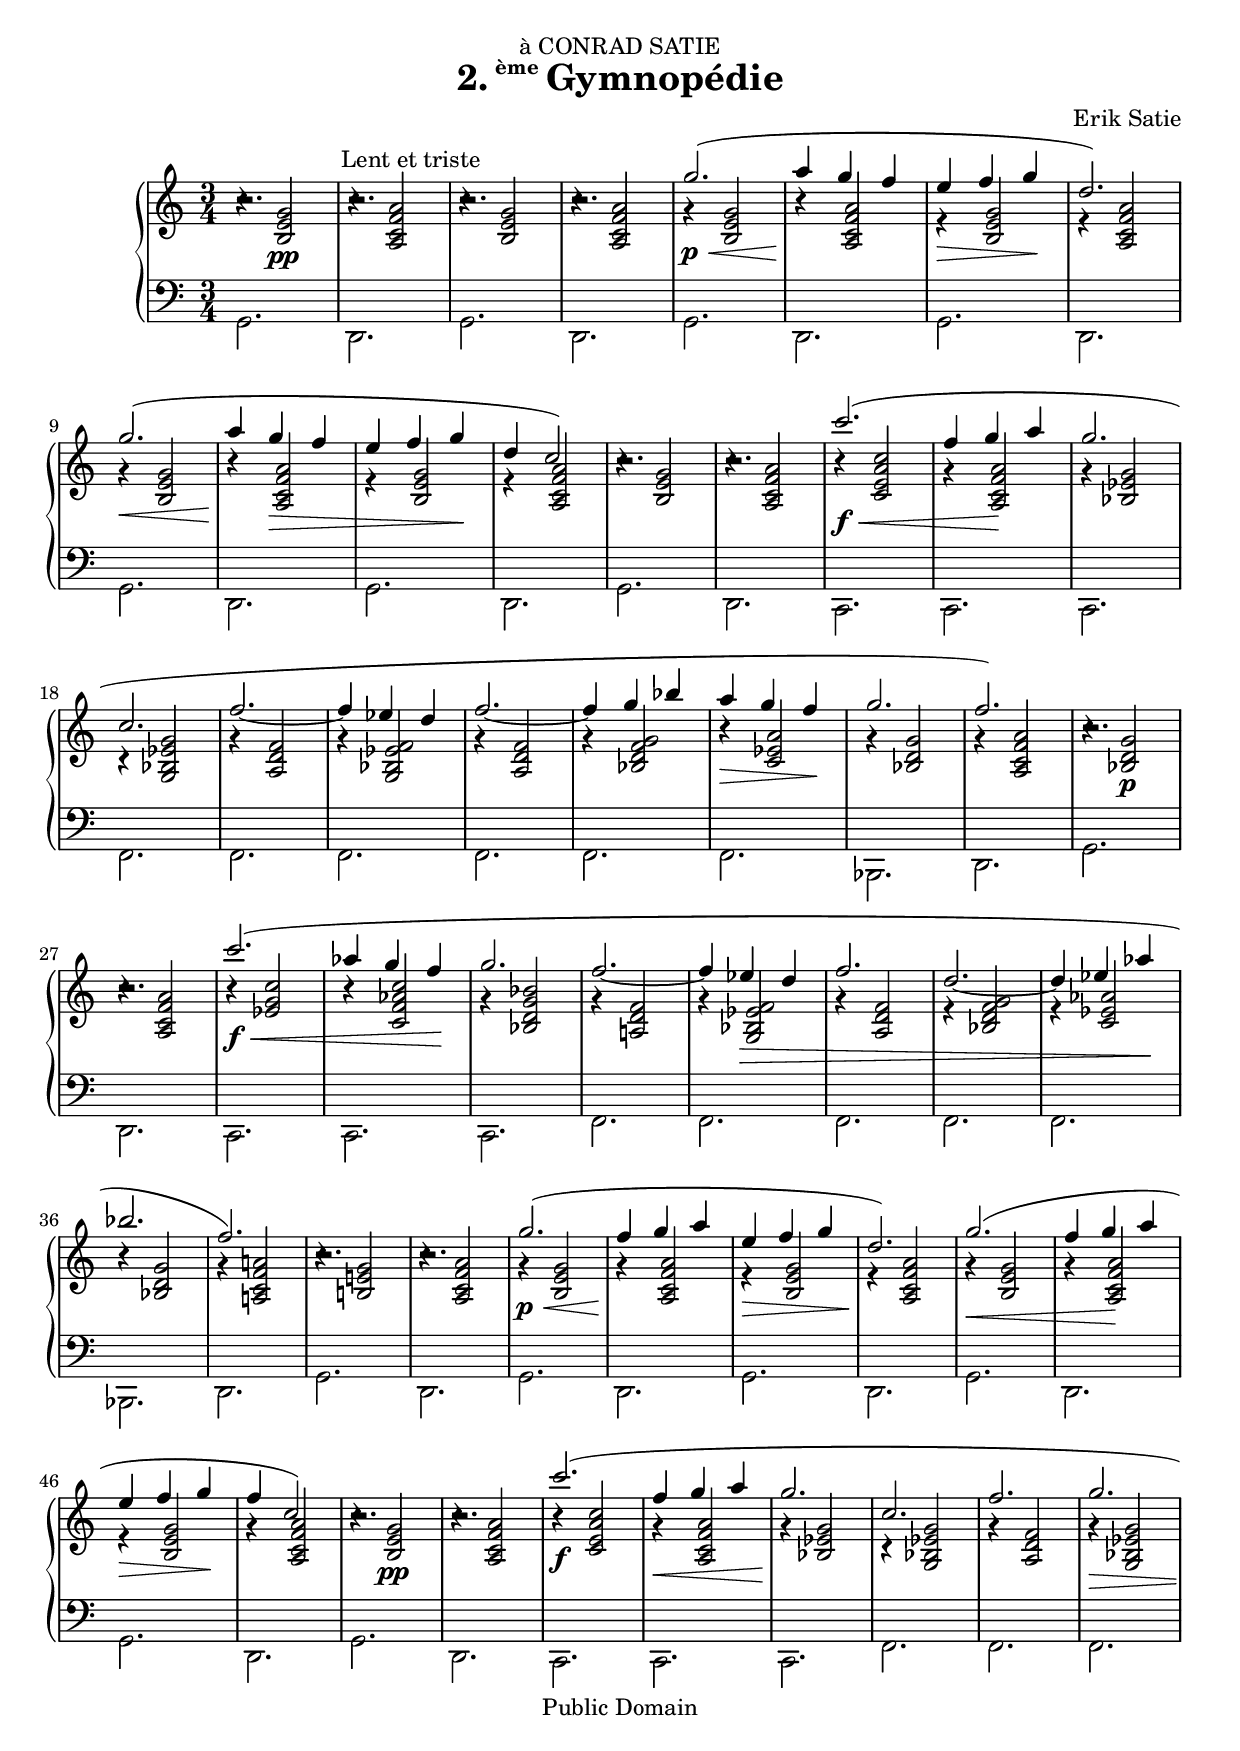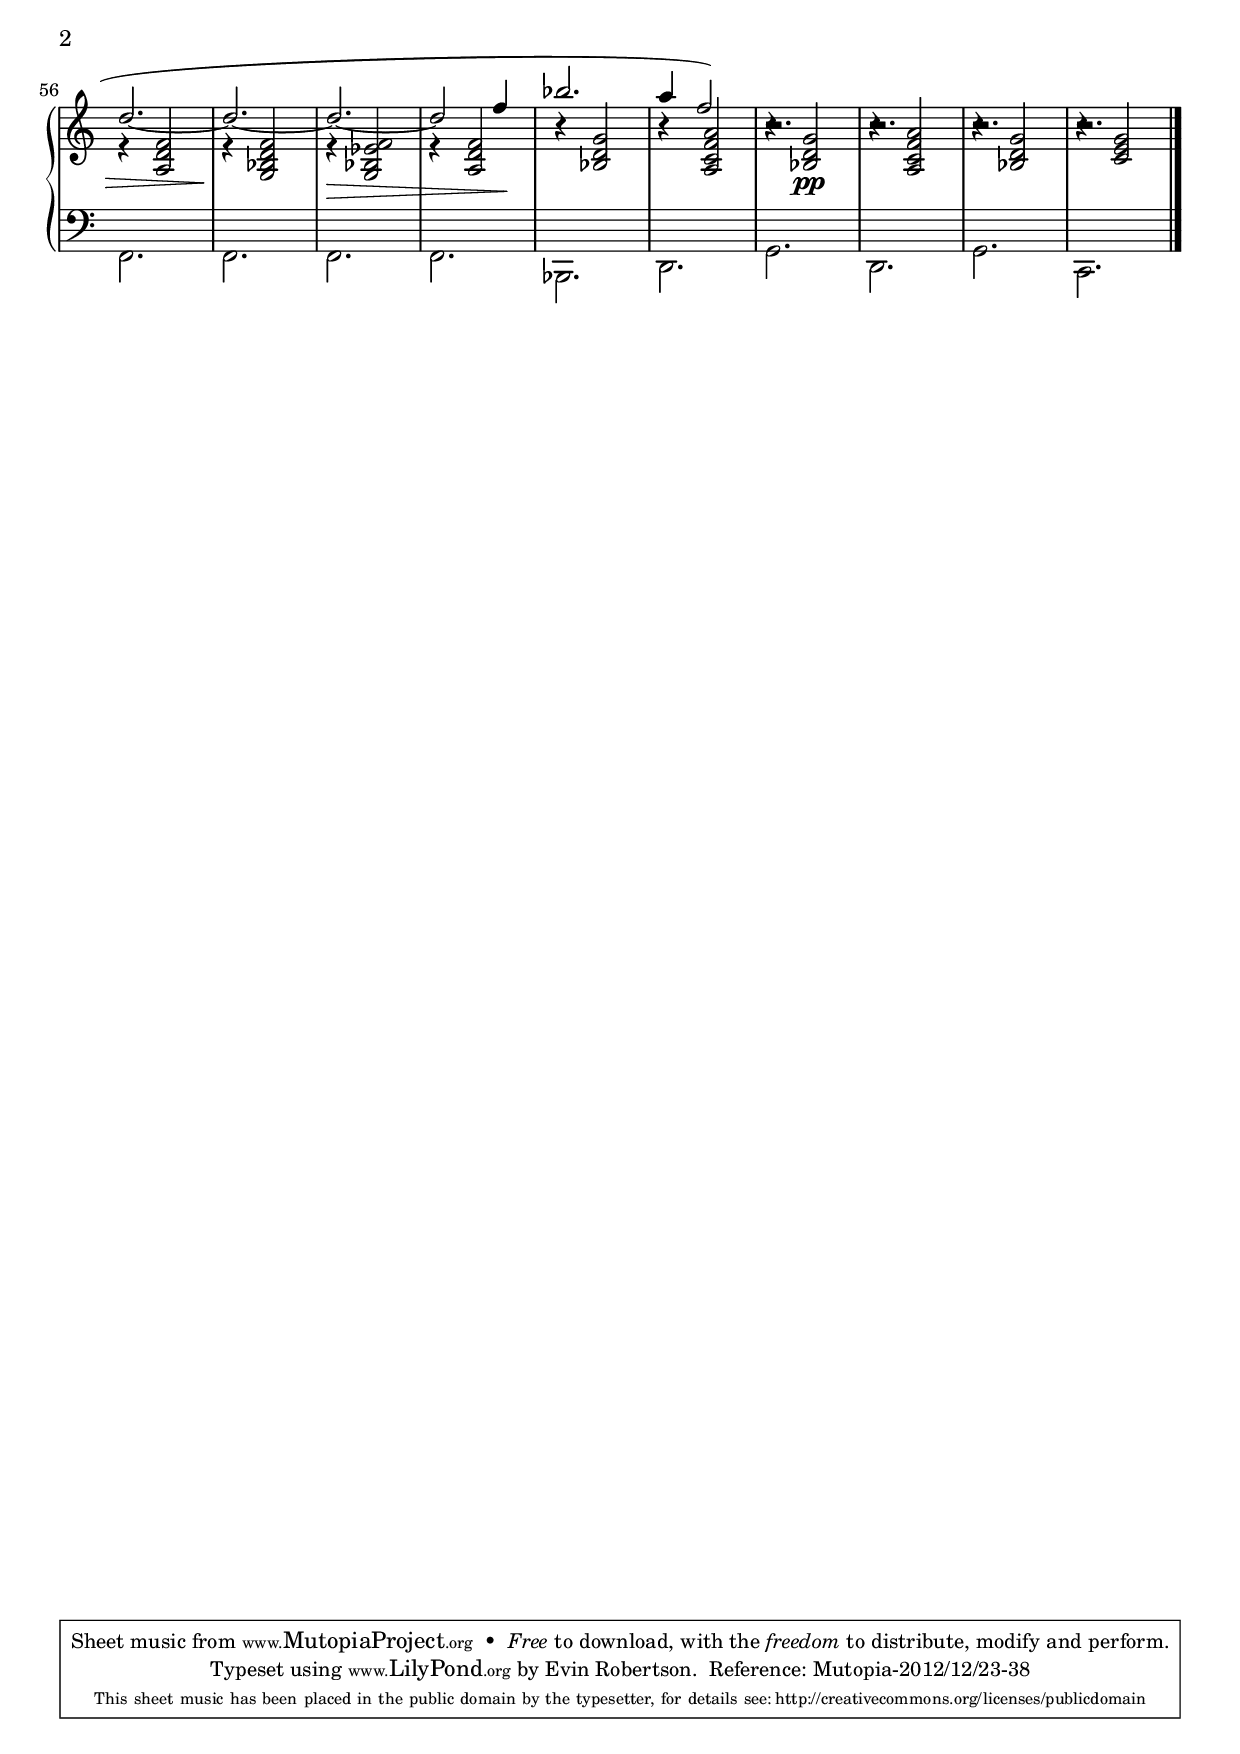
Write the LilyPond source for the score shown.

\version "2.16.0"

\header {
  title = \markup{\halign #-2 {2.} {\small\raise #1.5 ème} Gymnopédie}
  dedication = "à CONRAD SATIE"
  composer = "Erik Satie"

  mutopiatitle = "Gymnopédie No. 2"
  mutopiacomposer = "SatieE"
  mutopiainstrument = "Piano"
  date = "1888"
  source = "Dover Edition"
  % The Dover edition contains photocopies of the original work with
  % translations from the French typed on them.  The translations are
  % all that is new (copyrighted), and are not included in this file.

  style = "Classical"
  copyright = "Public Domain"

  filename = "gymnopedie_2.ly"
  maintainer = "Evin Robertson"
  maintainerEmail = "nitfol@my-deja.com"
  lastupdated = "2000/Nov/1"

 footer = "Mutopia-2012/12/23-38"
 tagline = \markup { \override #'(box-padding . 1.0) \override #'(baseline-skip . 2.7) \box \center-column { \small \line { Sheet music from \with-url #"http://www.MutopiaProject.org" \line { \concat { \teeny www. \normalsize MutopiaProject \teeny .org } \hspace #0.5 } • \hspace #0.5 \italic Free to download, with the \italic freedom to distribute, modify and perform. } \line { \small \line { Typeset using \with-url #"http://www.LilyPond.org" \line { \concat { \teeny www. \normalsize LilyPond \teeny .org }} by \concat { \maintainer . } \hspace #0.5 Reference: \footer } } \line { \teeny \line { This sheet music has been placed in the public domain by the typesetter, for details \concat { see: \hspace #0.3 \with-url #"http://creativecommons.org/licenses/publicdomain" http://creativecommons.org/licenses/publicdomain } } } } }
}

global =  {
  \key a \minor
  \time 3/4
}

top = \relative c''' {
  \stemUp
  \slurUp
  r2.^\markup{\hspace #10 "Lent et triste"} |
  r2. |
  r2. |
  r2. |
  g2.\p\<(  |
  a4\! g f |
  e \> f  g\! |
  d2.) |
  \barNumberCheck #9
  g2.\<( |
  a4\! g \> f |
  e f  g\! |
  d  c2) |
  r2. |
  r2. |
  c'2.\f\<( |
  f,4  g\! a |
  \barNumberCheck #17
  g2. |
  c,2. |
  f2. ~ |
  f4 ees d |
  f2. ~ |
  f4 g bes |
  a \> g  f\! |
  g2. |
  \barNumberCheck #25
  f2.) |
  r2. |
  r2. |
  c'2.\f\<( |
  aes4 g  f\! |
  g2. |
  f2. ~ |
  f4 ees \> d |
  \barNumberCheck #33
  f2. |
  d2. ~ |
  d4 ees  aes\! |
  bes2. |
  f2.) |
  r2. |
  r2. |
  g2.\p\<( |
  \barNumberCheck #41
  f4\! g a |
  e \> f g |
  d2.\!) |
  g2.\<( |
  f4  g\! a |
  e \> f  g\! |
  f  c2) |
  r2. |
  \barNumberCheck #49
  r2. |
  c'2.\f( |
  f,4 \< g a |
  g2.\! |
  c,2. |
  f2. |
  g2. \> |
  d2. ~ |
  d2.\! ~ |
  \barNumberCheck #58
  d2. \> ~ |
  d2  f4\! |
  bes2. |
  a4  f2) |
  r2. |
  r2. |
  r2. |
  r2. \bar "|."
}

middle = \context Voice = "accomp" \relative c'' {
  \override NoteColumn   #'horizontal-shift = #1
  r4 <g  e b>2\pp |
  r4 <a f c a>2 |
  r4 <g e b>2 |
  r4 <a f c a>2 |
  r4 <g e b>2 |
  r4 <a f c a>2 |
  r4 <g e b>2 |
  r4 <a f c a>2 |

  r4 <g e b>2 |
  r4 <a f c a>2 |
  r4 <g e b>2 |
  r4 <a f c a>2 |
  r4 <g e b>2 |
  r4 <a f c a>2 |

  r4 <c a e c>2 |
  r4 <a f c a>2 |
  r4 <g ees bes>2 |
  r4 <g ees bes g>2 |
  r4 <f d a>2 |
  r4 <f ees bes g>2 |
  r4 <f d a>2 |
  r4 <g f d bes>2 |
  r4 <a ees c>2 |
  r4 <g d bes>2 |
  r4 <a f c a>2 |
  r4 <g  d bes>2\p |
  r4 <a f c a>2 |

  r4 <c g ees>2 |
  r4 <c aes f c>2 |
  r4 <bes g d bes>2 |
  r4 <f d a!>2 |
  r4 <f ees bes g>2 |
  r4 <f d a>2 |
  r4 <g f d bes>2 |
  r4 <aes ees c>2 |
  r4 <g d bes>2 |
  r4 <a! f c a!>2 |

  r4 <g e! b!>2 |
  r4 <a f c a>2 |
  r4 <g e b>2 |
  r4 <a f c a>2 |
  r4 <g e b>2 |
  r4 <a f c a>2 |

  r4 <g e b>2 |
  r4 <a f c a>2 |
  r4 <g e b>2 |
  r4 <a f c a>2 |
  r4 <g  e b>2\pp |
  r4 <a f c a>2 |

  r4 <c a e c>2 |
  r4 <a f c a>2 |
  r4 <g ees bes>2 |
  r4 <g ees bes g>2 |
  r4 <f d a>2 |
  r4 <g ees bes g>2 |
  r4 <f d a>2 |
  r4 <f d bes g>2 |
  r4 <f ees bes g>2 |
  r4 <f d a>2 |
  r4 <g d bes>2 |
  r4 <a f c a>2 |

  r4 <g  d bes>2\pp |
  r4 <a f c a>2 |
  r4 <g d bes>2 |
  r4 <g e c>2 |
}

bottom = \relative c {
  \stemDown
  g2. |
  d2. |
  g2. |
  d2. |
  g2. |
  d2. |
  g2. |
  d2. |

  g2. |
  d2. |
  g2. |
  d2. |
  g2. |
  d2. |

  c2. |
  c2. |
  c2. |
  f2. |
  f2. |
  f2. |
  f2. |
  f2. |
  f2. |
  bes,2. |
  d2. |
  g2. |
  d2. |


  c2. |
  c2. |
  c2. |
  f2. |
  f2. |
  f2. |
  f2. |
  f2. |
  bes,2. |
  d2. |

  g2. |
  d2. |
  g2. |
  d2. |
  g2. |
  d2. |

  g2. |
  d2. |
  g2. |
  d2. |
  g2. |
  d2. |

  c2. |
  c2. |
  c2. |
  f2. |
  f2. |
  f2. |
  f2. |
  f2. |
  f2. |
  f2. |
  bes,2. |
  d2. |

  g2. |
  d2. |
  g2. |
  c,2. |
}

\score {
  \context PianoStaff <<
    \context Staff = "treble" <<
      \global
      \clef treble
      \top
      \middle
    >>
    \context Staff = "bass" <<
      \global
      \clef bass
      \bottom
    >>
  >>
  \midi { }
  \layout {
    ragged-right = ##f
    \context {
      \Score
      \override SpacingSpanner #'shortest-duration-space = #3.0
      \override SpacingSpanner #'spacing-increment = #1.2
    }
  }
}
